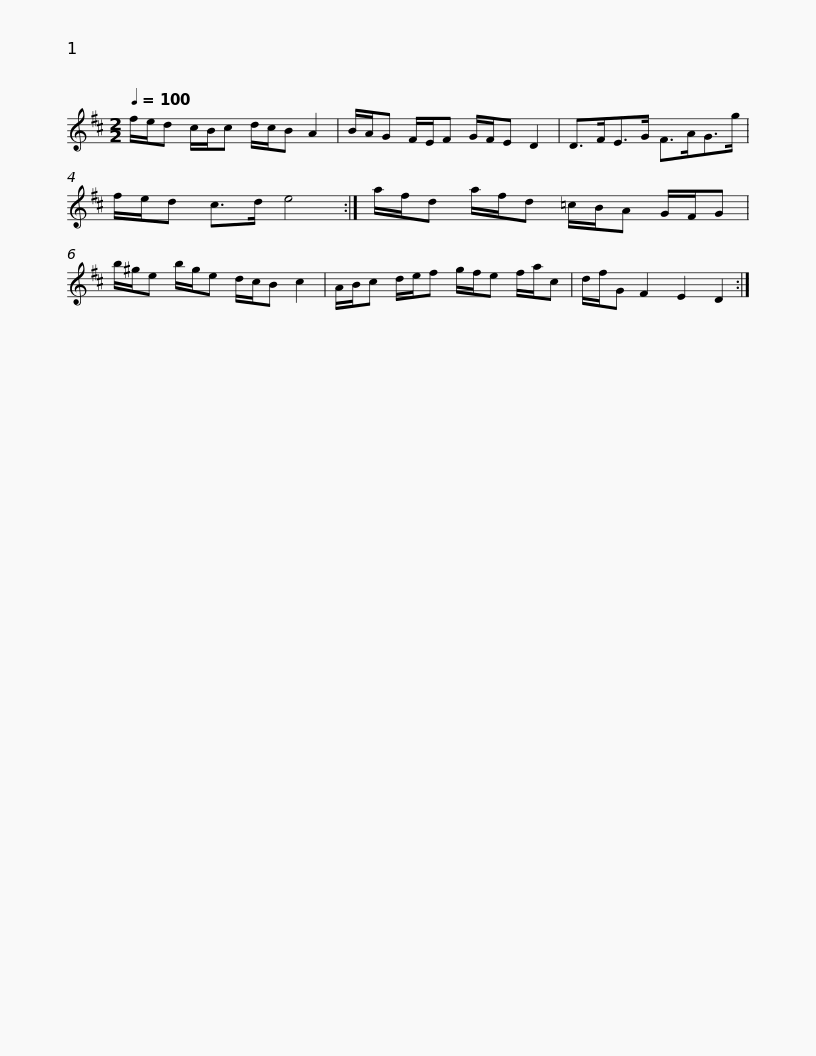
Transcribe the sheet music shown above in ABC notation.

X:1
L:1/8
Q:1/4=100
M:2/2
I:linebreak $
K:D
V:1 treble
V:1
 f/e/d c/B/c d/c/B A2 | B/A/G F/E/F G/F/E D2 | D>FE>G F>AG>g | f/e/d c>d e4 :|$ a/f/d a/f/d =c/B/A G/F/G | %5
 b/^g/e b/g/e d/c/B c2 | A/B/c d/e/f g/f/e f/a/c | d/f/G F2 E2 D2 :| %8
